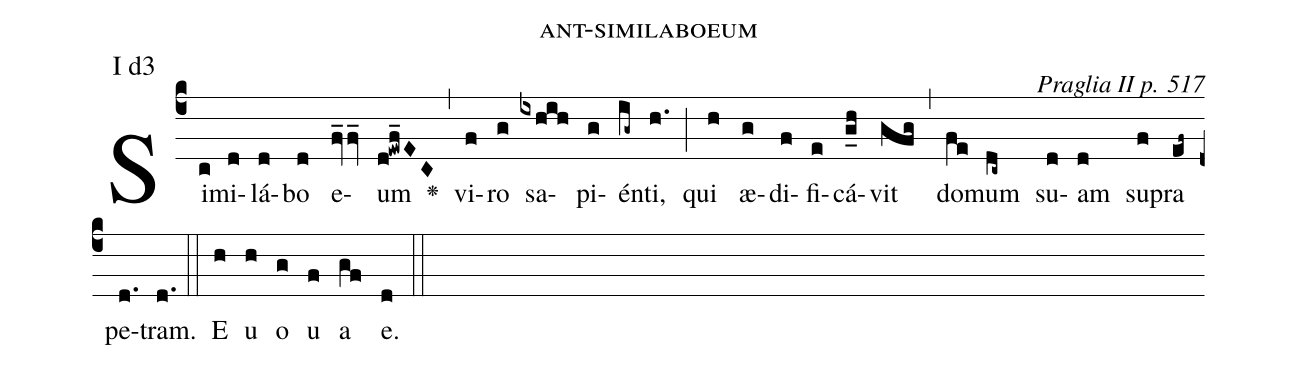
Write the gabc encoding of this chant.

name: ant-similaboeum;
commentary: Praglia II p. 517;
annotation: I d3;
%%
(c4) Si(c)mi(d)lá(d)bo(d) e(fv_fv_)um(d!ewf_EC) <v>\greheightstar</v>(,) vi(f)ro(g) sa(ixhih)pi(g)én(ig~)ti,(h.) (;) qui(h) æ(g)di(f)fi(e)cá(g_h)vit(gfg) (,) do(fe)mum(dc~) su(d)am(d) su(f)pra(ef~) pe(d.)tram.(d.) (::) E(h) u(h) o(g) u(f) a(gf) e.(d) (::)
